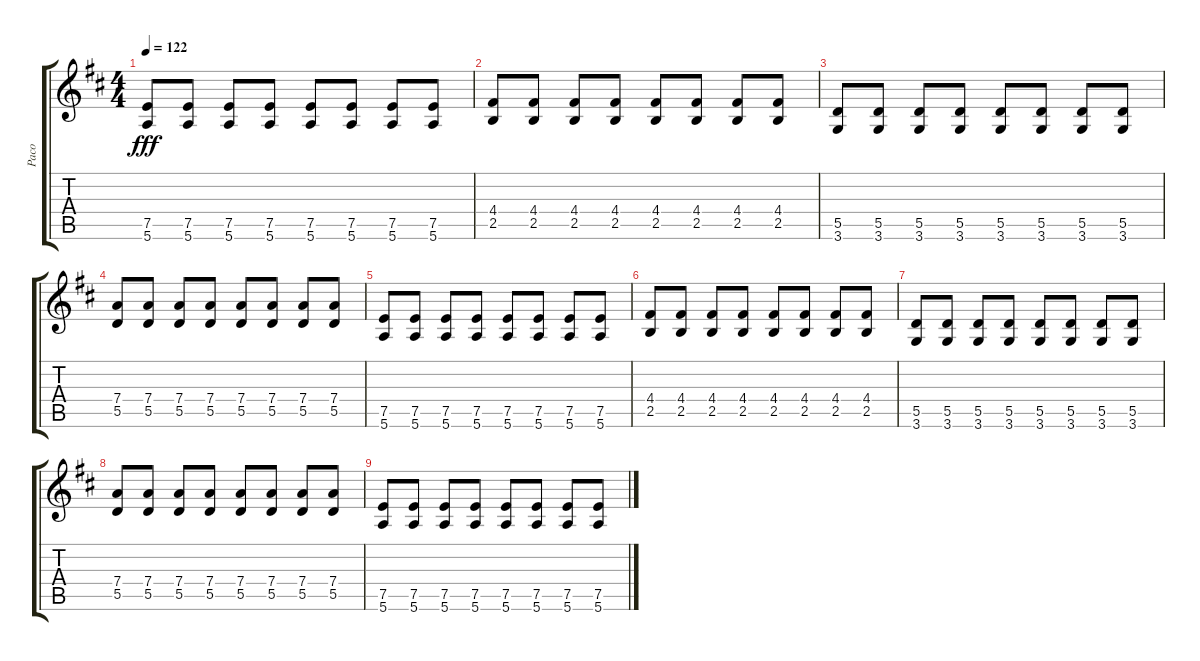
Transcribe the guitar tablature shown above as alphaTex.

\track ("Paco" "Paco") {instrument distortionguitar}
\staff {score tabs}
\tuning (E4 B3 G3 D3 A2 E2) {hide}
\ts (4 4)
\tempo 122
\clef g2
\ks d
(7.5 5.6).8{dy fff} (7.5 5.6).8 (7.5 5.6).8 (7.5 5.6).8 (7.5 5.6).8 (7.5 5.6).8 (7.5 5.6).8 (7.5 5.6).8 |
(4.4 2.5).8 (4.4 2.5).8 (4.4 2.5).8 (4.4 2.5).8 (4.4 2.5).8 (4.4 2.5).8 (4.4 2.5).8 (4.4 2.5).8 |
(5.5 3.6).8 (5.5 3.6).8 (5.5 3.6).8 (5.5 3.6).8 (5.5 3.6).8 (5.5 3.6).8 (5.5 3.6).8 (5.5 3.6).8 |
(7.4 5.5).8 (7.4 5.5).8 (7.4 5.5).8 (7.4 5.5).8 (7.4 5.5).8 (7.4 5.5).8 (7.4 5.5).8 (7.4 5.5).8 |
(7.5 5.6).8 (7.5 5.6).8 (7.5 5.6).8 (7.5 5.6).8 (7.5 5.6).8 (7.5 5.6).8 (7.5 5.6).8 (7.5 5.6).8 |
(4.4 2.5).8 (4.4 2.5).8 (4.4 2.5).8 (4.4 2.5).8 (4.4 2.5).8 (4.4 2.5).8 (4.4 2.5).8 (4.4 2.5).8 |
(5.5 3.6).8 (5.5 3.6).8 (5.5 3.6).8 (5.5 3.6).8 (5.5 3.6).8 (5.5 3.6).8 (5.5 3.6).8 (5.5 3.6).8 |
(7.4 5.5).8 (7.4 5.5).8 (7.4 5.5).8 (7.4 5.5).8 (7.4 5.5).8 (7.4 5.5).8 (7.4 5.5).8 (7.4 5.5).8 |
(7.5 5.6).8 (7.5 5.6).8 (7.5 5.6).8 (7.5 5.6).8 (7.5 5.6).8 (7.5 5.6).8 (7.5 5.6).8 (7.5 5.6).8
